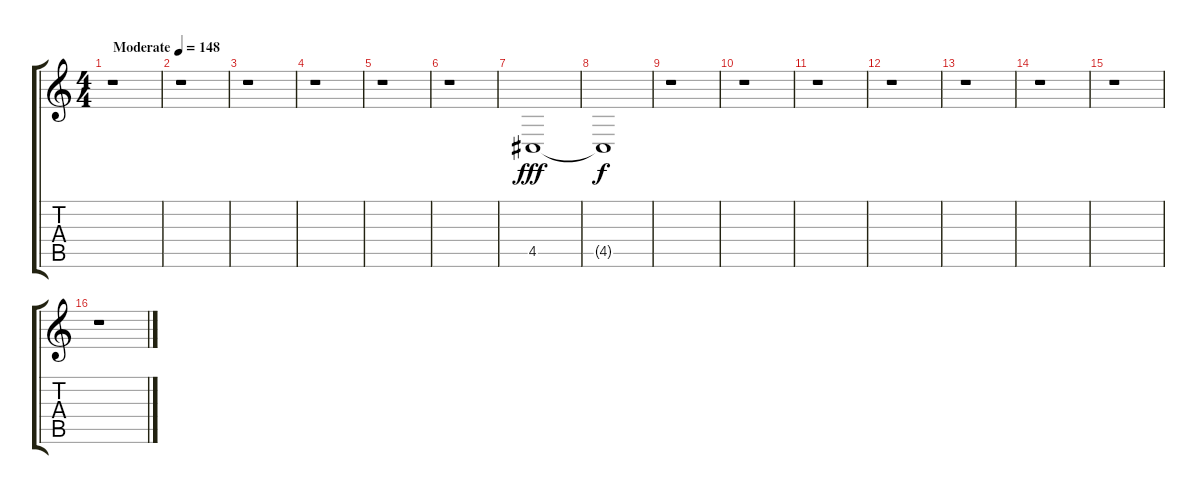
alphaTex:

\track "" {instrument synthvoice}
\staff {score tabs}
\tuning (E4 B3 G3 D3 A2 E2) {hide}
\ts (4 4)
\tempo (148 "Moderate")
\clef g2
\ks c
r.1{dy fff instrument synthvoice} |
r.1 |
r.1 |
r.1 |
r.1 |
r.1 |
4.5.1 |
4.5{t}.1{dy f} |
r.1 |
r.1 |
r.1 |
r.1 |
r.1 |
r.1 |
r.1 |
r.1
